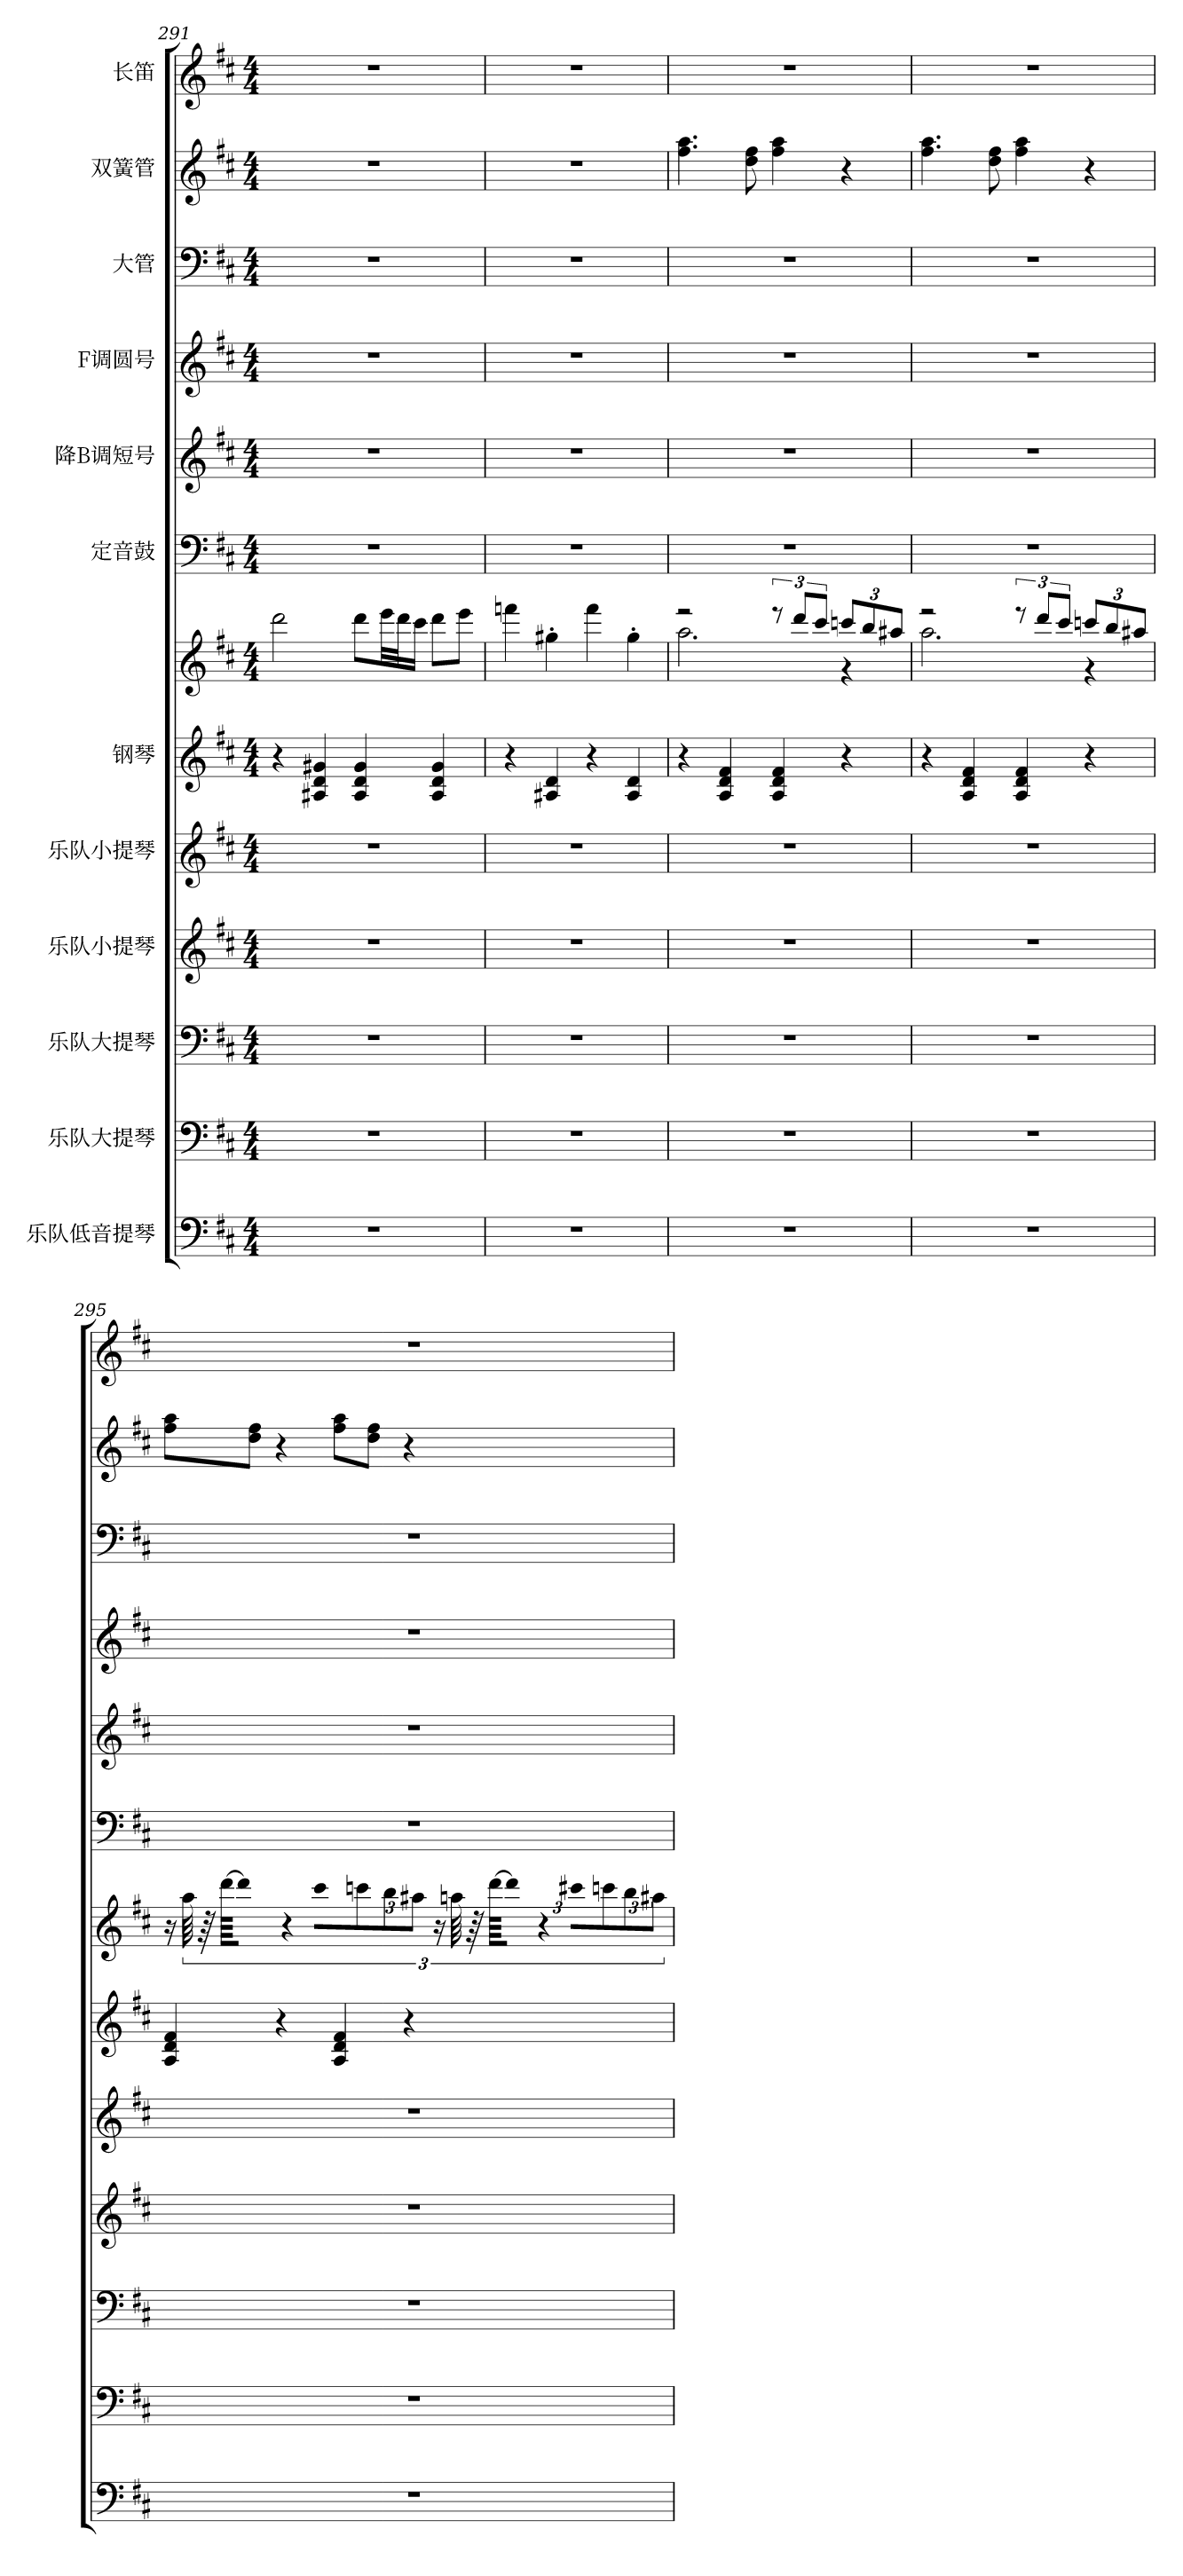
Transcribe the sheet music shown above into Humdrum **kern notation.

**kern	**kern	**kern	**kern	**kern	**kern	**kern	**kern	**kern	**kern	**kern	**kern	**kern
*part12	*part11	*part10	*part9	*part8	*part7	*part7	*part6	*part5	*part4	*part3	*part2	*part1
*staff13	*staff12	*staff11	*staff10	*staff9	*staff8	*staff7	*staff6	*staff5	*staff4	*staff3	*staff2	*staff1
*I"乐队低音提琴	*I"乐队大提琴	*I"乐队大提琴	*I"乐队小提琴	*I"乐队小提琴	*I"钢琴	*	*I"定音鼓	*I"降B调短号	*I"F调圆号	*I"大管	*I"双簧管	*I"长笛
*clefF4	*clefF4	*clefF4	*clefG2	*clefG2	*clefG2	*clefG2	*clefF4	*clefG2	*clefG2	*clefF4	*clefG2	*clefG2
*ITrd7c12	*	*	*	*	*	*	*	*ITrd1c2	*ITrd4c7	*	*	*
*k[f#c#]	*k[f#c#]	*k[f#c#]	*k[f#c#]	*k[f#c#]	*k[f#c#]	*k[f#c#]	*k[f#c#]	*k[]	*k[f#]	*k[f#c#]	*k[f#c#]	*k[f#c#]
*M4/4	*M4/4	*M4/4	*M4/4	*M4/4	*M4/4	*M4/4	*M4/4	*M4/4	*M4/4	*M4/4	*M4/4	*M4/4
=291	=291	=291	=291	=291	=291	=291	=291	=291	=291	=291	=291	=291
1r	1r	1r	1r	1r	4r	2ddd\	1r	1r	1r	1r	1r	1r
.	.	.	.	.	4A#X/ 4d/ 4g#X/	.	.	.	.	.	.	.
.	.	.	.	.	4A#/ 4d/ 4g#/	8ddd\L	.	.	.	.	.	.
.	.	.	.	.	.	32eee\LL	.	.	.	.	.	.
.	.	.	.	.	.	32ddd\J	.	.	.	.	.	.
.	.	.	.	.	.	16ccc#\JJ	.	.	.	.	.	.
.	.	.	.	.	4A#/ 4d/ 4g#/	8ddd\L	.	.	.	.	.	.
.	.	.	.	.	.	8eee\J	.	.	.	.	.	.
=292	=292	=292	=292	=292	=292	=292	=292	=292	=292	=292	=292	=292
1r	1r	1r	1r	1r	4r	4fffn\	1r	1r	1r	1r	1r	1r
.	.	.	.	.	4A#X/ 4d/	4gg#X'\	.	.	.	.	.	.
.	.	.	.	.	4r	4fff\	.	.	.	.	.	.
.	.	.	.	.	4A#/ 4d/	4gg#'\	.	.	.	.	.	.
!!LO:PB:g=z
=293	=293	=293	=293	=293	=293	=293	=293	=293	=293	=293	=293	=293
*	*	*	*	*	*	*^	*	*	*	*	*	*
1r	1r	1r	1r	1r	4r	2r	2.aa\	1r	1r	1r	1r	4.ff#\ 4.aa\	1r
.	.	.	.	.	4A/ 4d/ 4f#/	.	.	.	.	.	.	.	.
.	.	.	.	.	.	.	.	.	.	.	.	8dd\ 8ff#\	.
.	.	.	.	.	4A/ 4d/ 4f#/	12r	.	.	.	.	.	4ff#\ 4aa\	.
.	.	.	.	.	.	12ddd/L	.	.	.	.	.	.	.
.	.	.	.	.	.	12ccc#/J	.	.	.	.	.	.	.
*	*	*	*	*	*	*Xbrackettup	*	*	*	*	*	*	*
.	.	.	.	.	4r	12cccn/L	4r	.	.	.	.	4r	.
.	.	.	.	.	.	12bb/	.	.	.	.	.	.	.
.	.	.	.	.	.	12aa#X/J	.	.	.	.	.	.	.
=294	=294	=294	=294	=294	=294	=294	=294	=294	=294	=294	=294	=294	=294
1r	1r	1r	1r	1r	4r	2r	2.aa\	1r	1r	1r	1r	4.ff#\ 4.aa\	1r
.	.	.	.	.	4A/ 4d/ 4f#/	.	.	.	.	.	.	.	.
.	.	.	.	.	.	.	.	.	.	.	.	8dd\ 8ff#\	.
*	*	*	*	*	*	*brackettup	*	*	*	*	*	*	*
.	.	.	.	.	4A/ 4d/ 4f#/	12r	.	.	.	.	.	4ff#\ 4aa\	.
.	.	.	.	.	.	12ddd/L	.	.	.	.	.	.	.
.	.	.	.	.	.	12ccc#/J	.	.	.	.	.	.	.
*	*	*	*	*	*	*Xbrackettup	*	*	*	*	*	*	*
.	.	.	.	.	4r	12cccn/L	4r	.	.	.	.	4r	.
.	.	.	.	.	.	12bb/	.	.	.	.	.	.	.
.	.	.	.	.	.	12aa#X/J	.	.	.	.	.	.	.
*	*	*	*	*	*	*v	*v	*	*	*	*	*	*
!!LO:PB:g=z
=295	=295	=295	=295	=295	=295	=295	=295	=295	=295	=295	=295	=295
1r	1r	1r	1r	1r	4A/ 4d/ 4f#/	16r	1r	1r	1r	1r	8ff#\ 8aa\L	1r
*	*	*	*	*	*	*brackettup	*	*	*	*	*	*
.	.	.	.	.	.	96aa\	.	.	.	.	.	.
.	.	.	.	.	.	96r	.	.	.	.	.	.
.	.	.	.	.	.	[96ddd\KLLL	.	.	.	.	.	.
.	.	.	.	.	.	32ddd\JJJ]	.	.	.	.	.	.
.	.	.	.	.	.	16r	.	.	.	.	8dd\ 8ff#\J	.
.	.	.	.	.	.	16ccc#\KL	.	.	.	.	.	.
*	*	*	*	*	*	*Xbrackettup	*	*	*	*	*	*
.	.	.	.	.	4r	12cccn\	.	.	.	.	4r	.
.	.	.	.	.	.	12bb\	.	.	.	.	.	.
.	.	.	.	.	.	12aa#X\J	.	.	.	.	.	.
.	.	.	.	.	4A/ 4d/ 4f#/	16r	.	.	.	.	8ff#\ 8aa\L	.
*	*	*	*	*	*	*brackettup	*	*	*	*	*	*
.	.	.	.	.	.	96aan\	.	.	.	.	.	.
.	.	.	.	.	.	96r	.	.	.	.	.	.
.	.	.	.	.	.	[96ddd\KLLL	.	.	.	.	.	.
.	.	.	.	.	.	32ddd\JJJ]	.	.	.	.	.	.
.	.	.	.	.	.	16r	.	.	.	.	8dd\ 8ff#\J	.
.	.	.	.	.	.	16ccc#X\KL	.	.	.	.	.	.
*	*	*	*	*	*	*Xbrackettup	*	*	*	*	*	*
.	.	.	.	.	4r	12cccn\	.	.	.	.	4r	.
.	.	.	.	.	.	12bb\	.	.	.	.	.	.
.	.	.	.	.	.	12aa#X\J	.	.	.	.	.	.
=	=	=	=	=	=	=	=	=	=	=	=	=
*-	*-	*-	*-	*-	*-	*-	*-	*-	*-	*-	*-	*-
